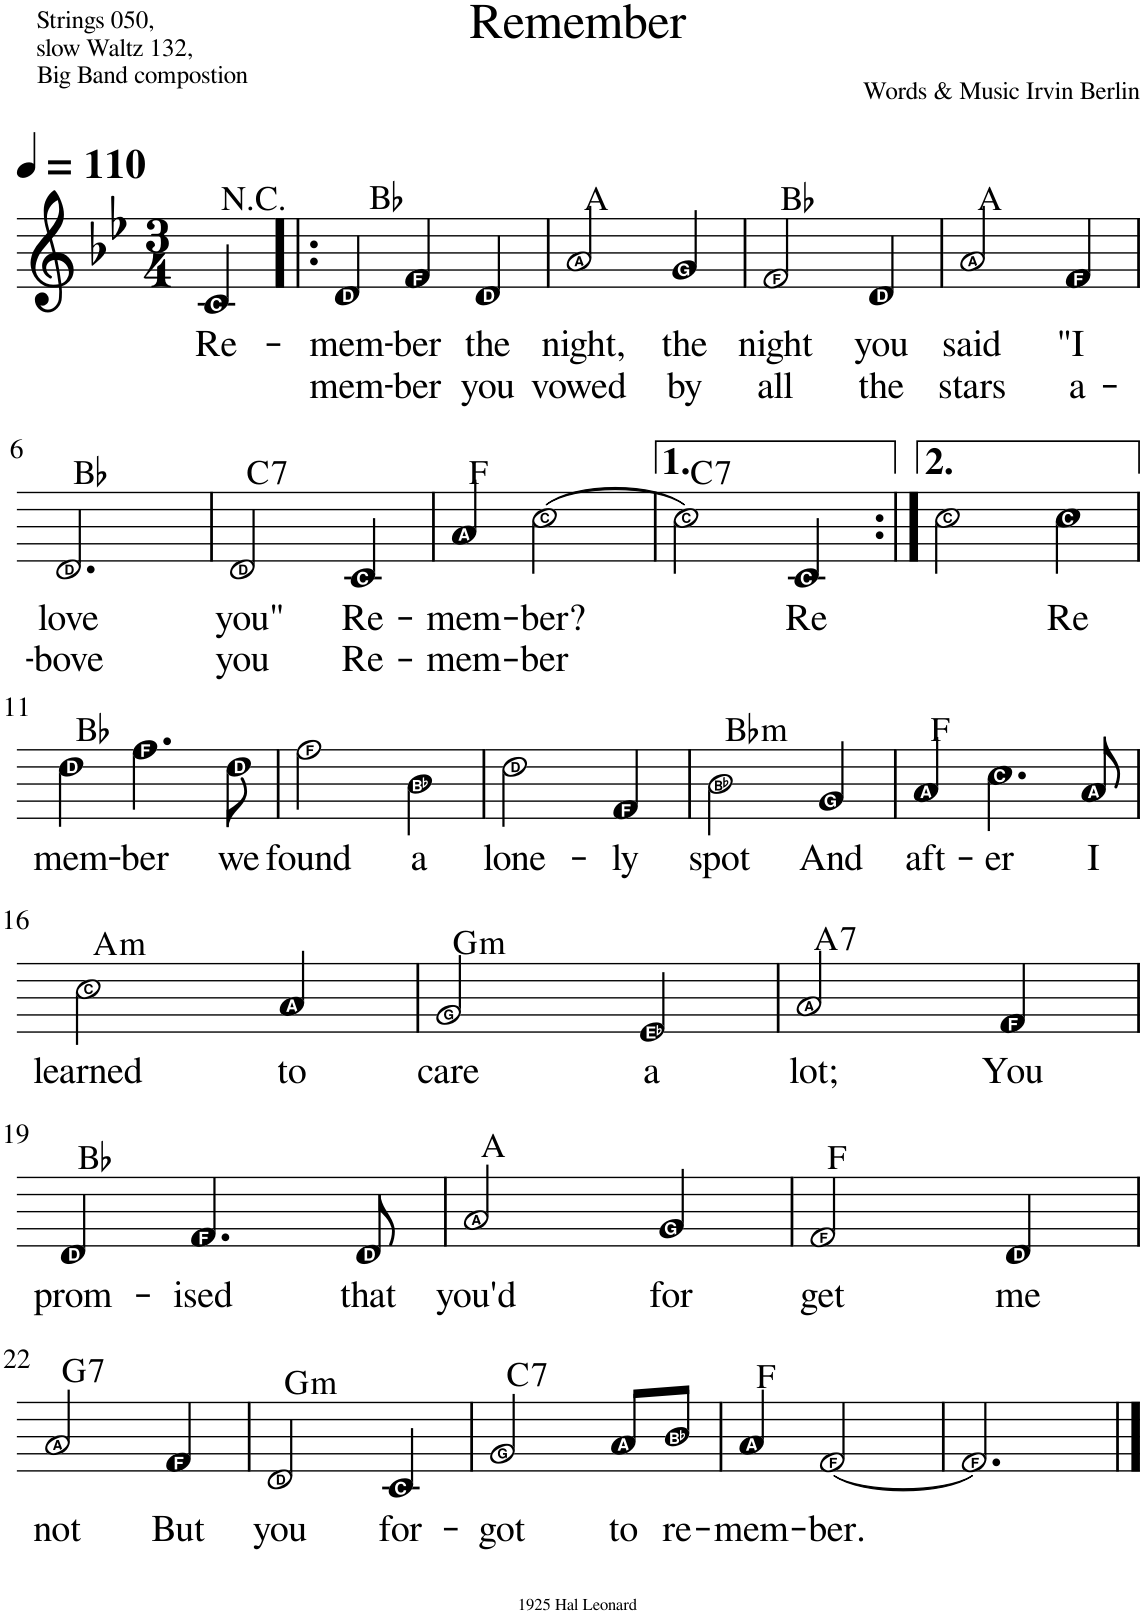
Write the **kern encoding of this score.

**kern	**text	**text	**harte
*part1	*part1	*part1	*part1
*staff1	*staff1	*staff1	*
*I"Piano	*	*	*
*I'Pno.	*	*	*
*clefG2	*	*	*
*k[b-e-]	*	*	*
*M3/4	*	*	*
*MM110	*	*	*
=1	=1	=1	=1
!	!LO:LY:b	!	!LO:H:kt=N.C.
4c/	Re-	.	N
=2!|:	=2!|:	=2!|:	=2!|:
!	!LO:LY:b	!LO:LY:b	!
4d/	-mem-	mem-	Bb:maj
!	!LO:LY:b	!LO:LY:b	!
4f/	-ber	-ber	.
!	!LO:LY:b	!LO:LY:b	!
4d/	the	you	.
=3	=3	=3	=3
!	!LO:LY:b	!LO:LY:b	!
2a/	night,	vowed	A:maj
!	!LO:LY:b	!LO:LY:b	!
4g/	the	by	.
=4	=4	=4	=4
!	!LO:LY:b	!LO:LY:b	!
2f/	night	all	Bb:maj
!	!LO:LY:b	!LO:LY:b	!
4d/	you	the	.
=5	=5	=5	=5
!	!LO:LY:b	!LO:LY:b	!
2a/	said	stars	A:maj
!	!LO:LY:b	!LO:LY:b	!
4f/	"I	a-	.
!!LO:LB:g=z
=6	=6	=6	=6
!	!LO:LY:b	!LO:LY:b	!
2.d/	love	-bove	Bb:maj
=7	=7	=7	=7
!	!LO:LY:b	!LO:LY:b	!LO:H:kt=7
2d/	you"	you	C:7
!	!LO:LY:b	!LO:LY:b	!
4c/	Re-	Re-	.
=8	=8	=8	=8
!	!LO:LY:b	!LO:LY:b	!
4a/	-mem-	-mem-	F:maj
!	!LO:LY:b	!LO:LY:b	!
[2cc\	-ber?	-ber	.
=9	=9	=9	=9
!	!	!	!LO:H:kt=7
2cc\]	.	.	C:7
!	!LO:LY:b	!	!
4c/	Re	.	.
=10:|!	=10:|!	=10:|!	=10:|!
2cc\	.	.	.
!	!LO:LY:b	!	!
4cc\	Re	.	.
!!LO:LB:g=z
=11	=11	=11	=11
!	!LO:LY:b	!	!
4dd\	mem-	.	Bb:maj
!	!LO:LY:b	!	!
4.ff\	-ber	.	.
!	!LO:LY:b	!	!
8dd\	we	.	.
=12	=12	=12	=12
!	!LO:LY:b	!	!
2ff\	found	.	.
!	!LO:LY:b	!	!
4b-\	a	.	.
=13	=13	=13	=13
!	!LO:LY:b	!	!
2dd\	lone-	.	.
!	!LO:LY:b	!	!
4f/	-ly	.	.
=14	=14	=14	=14
!	!LO:LY:b	!	!LO:H:kt=m
2b-\	spot	.	Bb:min
!	!LO:LY:b	!	!
4g/	And	.	.
=15	=15	=15	=15
!	!LO:LY:b	!	!
4a/	aft-	.	F:maj
!	!LO:LY:b	!	!
4.cc\	-er	.	.
!	!LO:LY:b	!	!
8a/	I	.	.
!!LO:LB:g=z
=16	=16	=16	=16
!	!LO:LY:b	!	!LO:H:kt=m
2cc\	learned	.	A:min
!	!LO:LY:b	!	!
4a/	to	.	.
=17	=17	=17	=17
!	!LO:LY:b	!	!LO:H:kt=m
2g/	care	.	G:min
!	!LO:LY:b	!	!
4e-/	a	.	.
=18	=18	=18	=18
!	!LO:LY:b	!	!LO:H:kt=7
2a/	lot;	.	A:7
!	!LO:LY:b	!	!
4f/	You	.	.
!!LO:LB:g=z
=19	=19	=19	=19
!	!LO:LY:b	!	!
4d/	prom-	.	Bb:maj
!	!LO:LY:b	!	!
4.f/	ised	.	.
!	!LO:LY:b	!	!
8d/	that	.	.
=20	=20	=20	=20
!	!LO:LY:b	!	!
2a/	you'd	.	A:maj
!	!LO:LY:b	!	!
4g/	for	.	.
=21	=21	=21	=21
!	!LO:LY:b	!	!
2f/	get	.	F:maj
!	!LO:LY:b	!	!
4d/	me	.	.
!!LO:LB:g=z
=22	=22	=22	=22
!	!LO:LY:b	!	!LO:H:kt=7
2a/	not	.	G:7
!	!LO:LY:b	!	!
4f/	But	.	.
=23	=23	=23	=23
!	!LO:LY:b	!	!LO:H:kt=m
2d/	you	.	G:min
!	!LO:LY:b	!	!
4c/	for-	.	.
=24	=24	=24	=24
!	!LO:LY:b	!	!LO:H:kt=7
2g/	-got	.	C:7
!	!LO:LY:b	!	!
8a/L	to	.	.
!	!LO:LY:b	!	!
8b-/J	re-	.	.
=25	=25	=25	=25
!	!LO:LY:b	!	!
4a/	-mem-	.	F:maj
!	!LO:LY:b	!	!
[2f/	-ber.	.	.
=26	=26	=26	=26
2.f/]	.	.	.
==	==	==	==
*-	*-	*-	*-
